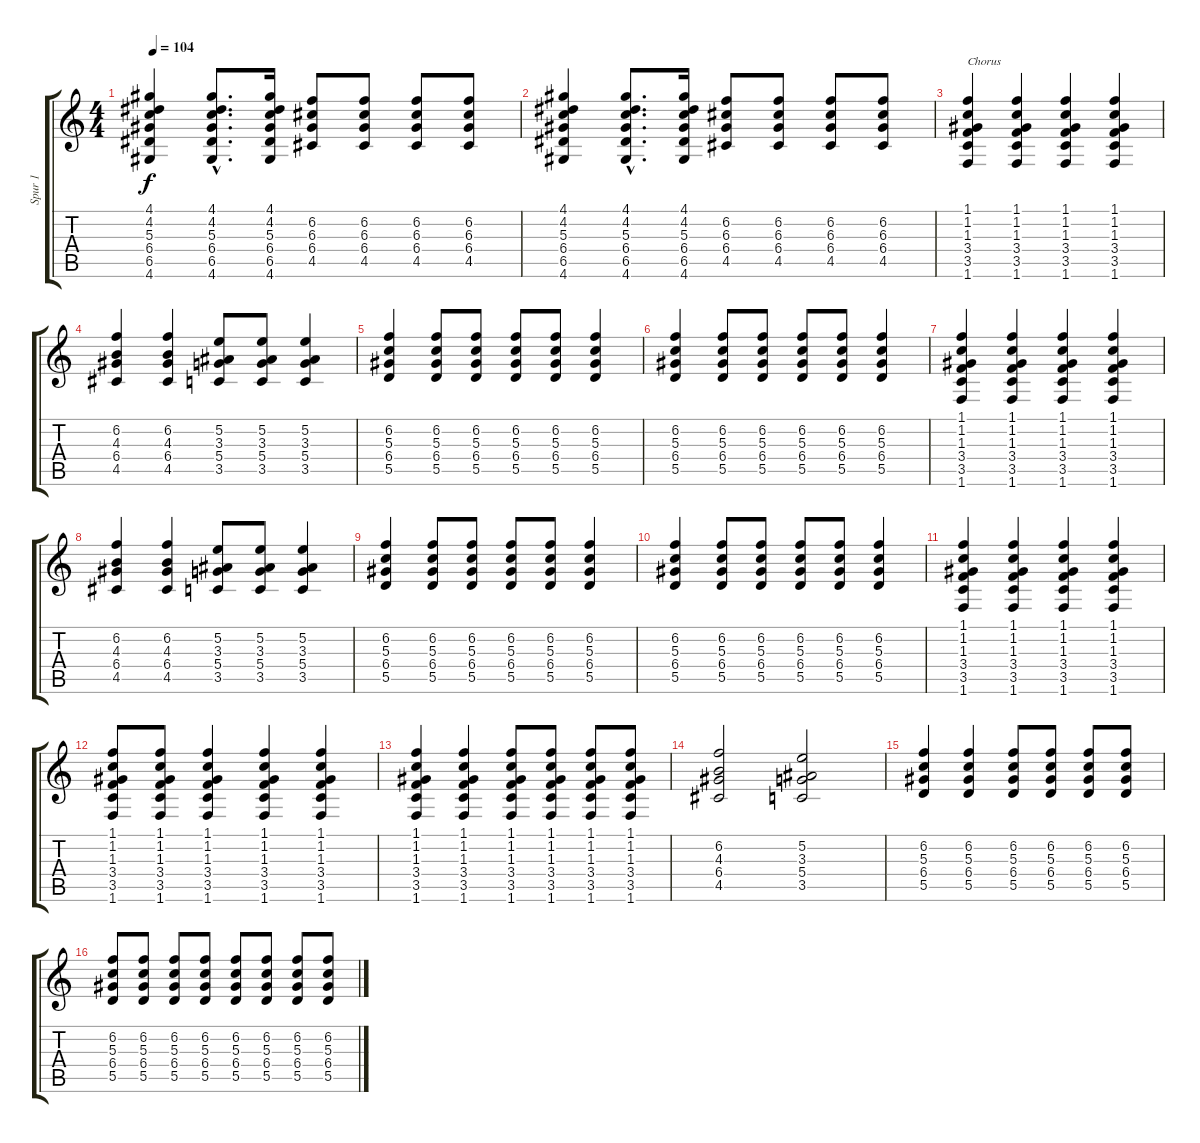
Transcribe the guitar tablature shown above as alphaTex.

\track ("Spur 1" "Spur 1") {instrument acousticguitarsteel}
\staff {score tabs}
\tuning (E4 B3 G3 D3 A2 E2) {hide}
\ts (4 4)
\tempo 104
\clef g2
\ks c
(4.1 4.2 5.3 6.4 6.5 4.6).4{dy f} (4.1{hac} 4.2{hac} 5.3{hac} 6.4{hac} 6.5{hac} 4.6{hac}).8{d} (4.1 4.2 5.3 6.4 6.5 4.6).16 (6.2 6.3 6.4 4.5).8 (6.2 6.3 6.4 4.5).8 (6.2 6.3 6.4 4.5).8 (6.2 6.3 6.4 4.5).8 |
(4.1 4.2 5.3 6.4 6.5 4.6).4 (4.1{hac} 4.2{hac} 5.3{hac} 6.4{hac} 6.5{hac} 4.6{hac}).8{d} (4.1 4.2 5.3 6.4 6.5 4.6).16 (6.2 6.3 6.4 4.5).8 (6.2 6.3 6.4 4.5).8 (6.2 6.3 6.4 4.5).8 (6.2 6.3 6.4 4.5).8 |
(1.1 1.2 1.3 3.4 3.5 1.6).4{txt "Chorus"} (1.1 1.2 1.3 3.4 3.5 1.6).4 (1.1 1.2 1.3 3.4 3.5 1.6).4 (1.1 1.2 1.3 3.4 3.5 1.6).4 |
(6.2 4.3 6.4 4.5).4 (6.2 4.3 6.4 4.5).4 (5.2 3.3 5.4 3.5).8 (5.2 3.3 5.4 3.5).8 (5.2 3.3 5.4 3.5).4 |
(6.2 5.3 6.4 5.5).4 (6.2 5.3 6.4 5.5).8 (6.2 5.3 6.4 5.5).8 (6.2 5.3 6.4 5.5).8 (6.2 5.3 6.4 5.5).8 (6.2 5.3 6.4 5.5).4 |
(6.2 5.3 6.4 5.5).4 (6.2 5.3 6.4 5.5).8 (6.2 5.3 6.4 5.5).8 (6.2 5.3 6.4 5.5).8 (6.2 5.3 6.4 5.5).8 (6.2 5.3 6.4 5.5).4 |
(1.1 1.2 1.3 3.4 3.5 1.6).4 (1.1 1.2 1.3 3.4 3.5 1.6).4 (1.1 1.2 1.3 3.4 3.5 1.6).4 (1.1 1.2 1.3 3.4 3.5 1.6).4 |
(6.2 4.3 6.4 4.5).4 (6.2 4.3 6.4 4.5).4 (5.2 3.3 5.4 3.5).8 (5.2 3.3 5.4 3.5).8 (5.2 3.3 5.4 3.5).4 |
(6.2 5.3 6.4 5.5).4 (6.2 5.3 6.4 5.5).8 (6.2 5.3 6.4 5.5).8 (6.2 5.3 6.4 5.5).8 (6.2 5.3 6.4 5.5).8 (6.2 5.3 6.4 5.5).4 |
(6.2 5.3 6.4 5.5).4 (6.2 5.3 6.4 5.5).8 (6.2 5.3 6.4 5.5).8 (6.2 5.3 6.4 5.5).8 (6.2 5.3 6.4 5.5).8 (6.2 5.3 6.4 5.5).4 |
(1.1 1.2 1.3 3.4 3.5 1.6).4 (1.1 1.2 1.3 3.4 3.5 1.6).4 (1.1 1.2 1.3 3.4 3.5 1.6).4 (1.1 1.2 1.3 3.4 3.5 1.6).4 |
(1.1 1.2 1.3 3.4 3.5 1.6).8 (1.1 1.2 1.3 3.4 3.5 1.6).8 (1.1 1.2 1.3 3.4 3.5 1.6).4 (1.1 1.2 1.3 3.4 3.5 1.6).4 (1.1 1.2 1.3 3.4 3.5 1.6).4 |
(1.1 1.2 1.3 3.4 3.5 1.6).4 (1.1 1.2 1.3 3.4 3.5 1.6).4 (1.1 1.2 1.3 3.4 3.5 1.6).8 (1.1 1.2 1.3 3.4 3.5 1.6).8 (1.1 1.2 1.3 3.4 3.5 1.6).8 (1.1 1.2 1.3 3.4 3.5 1.6).8 |
(6.2 4.3 6.4 4.5).2 (5.2 3.3 5.4 3.5).2 |
(6.2 5.3 6.4 5.5).4 (6.2 5.3 6.4 5.5).4 (6.2 5.3 6.4 5.5).8 (6.2 5.3 6.4 5.5).8 (6.2 5.3 6.4 5.5).8 (6.2 5.3 6.4 5.5).8 |
(6.2 5.3 6.4 5.5).8 (6.2 5.3 6.4 5.5).8 (6.2 5.3 6.4 5.5).8 (6.2 5.3 6.4 5.5).8 (6.2 5.3 6.4 5.5).8 (6.2 5.3 6.4 5.5).8 (6.2 5.3 6.4 5.5).8 (6.2 5.3 6.4 5.5).8
